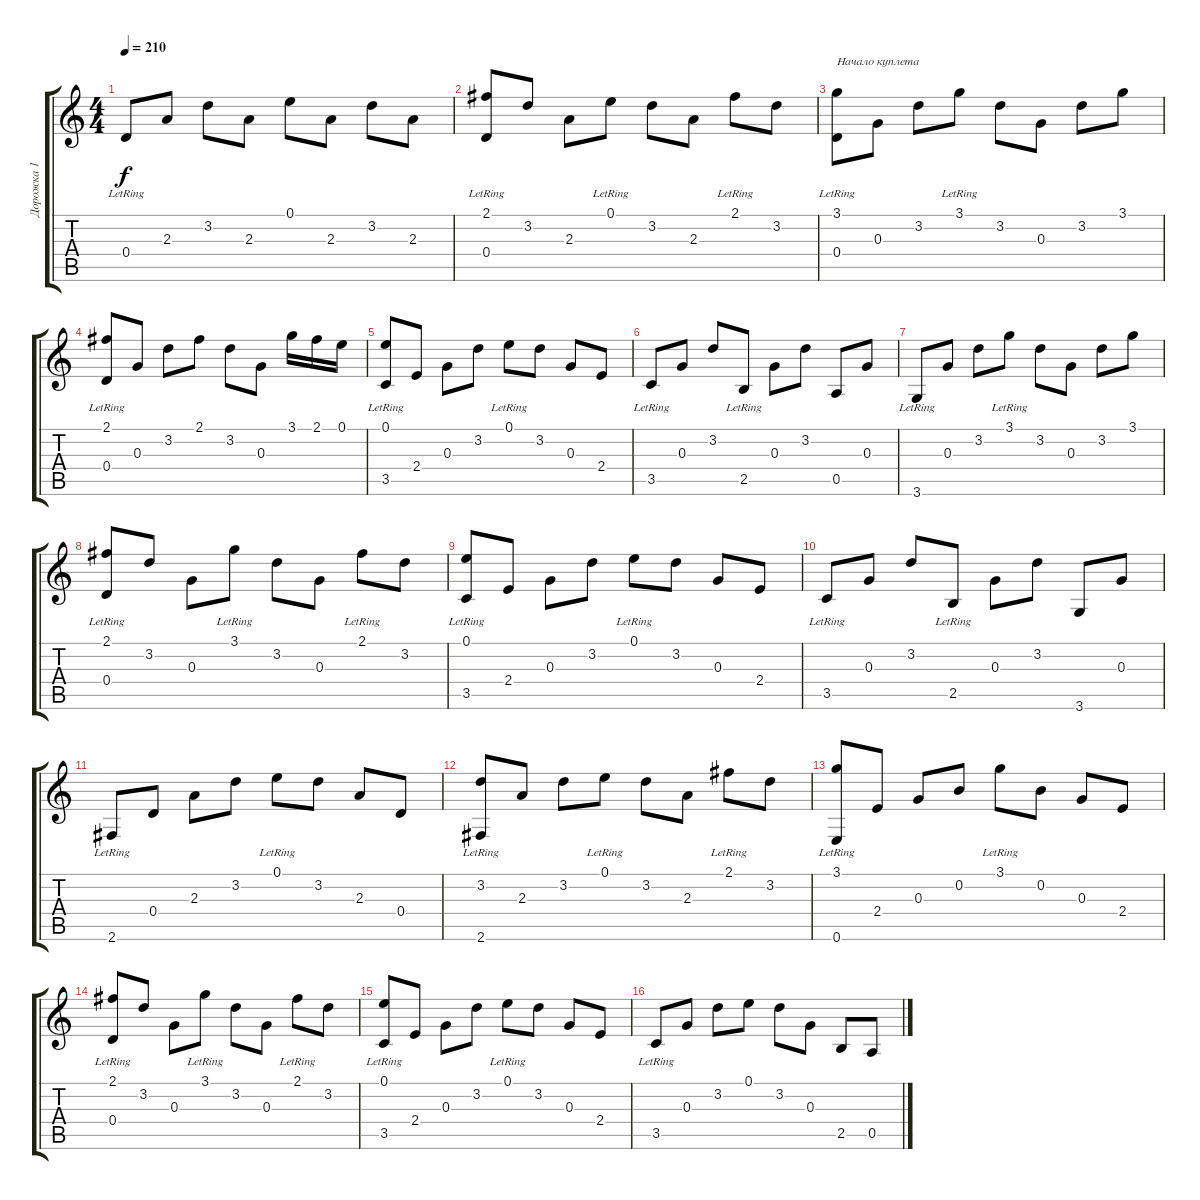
\track ("Дорожка 1" "Дорожка 1") {instrument acousticguitarsteel}
\staff {score tabs}
\tuning (E4 B3 G3 D3 A2 E2) {hide}
\ts (4 4)
\tempo 210
\clef g2
\ks c
0.4{lr}.8{dy f} 2.3.8 3.2.8 2.3.8 0.1.8 2.3.8 3.2.8 2.3.8 |
(2.1{lr} 0.4{lr}).8 3.2.8 2.3.8 0.1{lr}.8 3.2.8 2.3.8 2.1{lr}.8 3.2.8 |
(3.1{lr} 0.4{lr}).8{txt "Начало куплета"} 0.3.8 3.2.8 3.1{lr}.8 3.2.8 0.3.8 3.2.8 3.1.8 |
(2.1{lr} 0.4{lr}).8 0.3.8 3.2.8 2.1.8 3.2.8 0.3.8 3.1.16 2.1.16 0.1.16 |
(0.1{lr} 3.5{lr}).8 2.4.8 0.3.8 3.2.8 0.1{lr}.8 3.2.8 0.3.8 2.4.8 |
3.5{lr}.8 0.3.8 3.2.8 2.5{lr}.8 0.3.8 3.2.8 0.5.8 0.3.8 |
3.6{lr}.8 0.3.8 3.2.8 3.1{lr}.8 3.2.8 0.3.8 3.2.8 3.1.8 |
(2.1{lr} 0.4{lr}).8 3.2.8 0.3.8 3.1{lr}.8 3.2.8 0.3.8 2.1{lr}.8 3.2.8 |
(0.1{lr} 3.5{lr}).8 2.4.8 0.3.8 3.2.8 0.1{lr}.8 3.2.8 0.3.8 2.4.8 |
3.5{lr}.8 0.3.8 3.2.8 2.5{lr}.8 0.3.8 3.2.8 3.6.8 0.3.8 |
2.6{lr}.8 0.4.8 2.3.8 3.2.8 0.1{lr}.8 3.2.8 2.3.8 0.4.8 |
(3.2{lr} 2.6{lr}).8 2.3.8 3.2.8 0.1{lr}.8 3.2.8 2.3.8 2.1{lr}.8 3.2.8 |
(3.1{lr} 0.6{lr}).8 2.4.8 0.3.8 0.2.8 3.1{lr}.8 0.2.8 0.3.8 2.4.8 |
(2.1{lr} 0.4{lr}).8 3.2.8 0.3.8 3.1{lr}.8 3.2.8 0.3.8 2.1{lr}.8 3.2.8 |
(0.1{lr} 3.5{lr}).8 2.4.8 0.3.8 3.2.8 0.1{lr}.8 3.2.8 0.3.8 2.4.8 |
3.5{lr}.8 0.3.8 3.2.8 0.1.8 3.2.8 0.3.8 2.5.8 0.5.8
